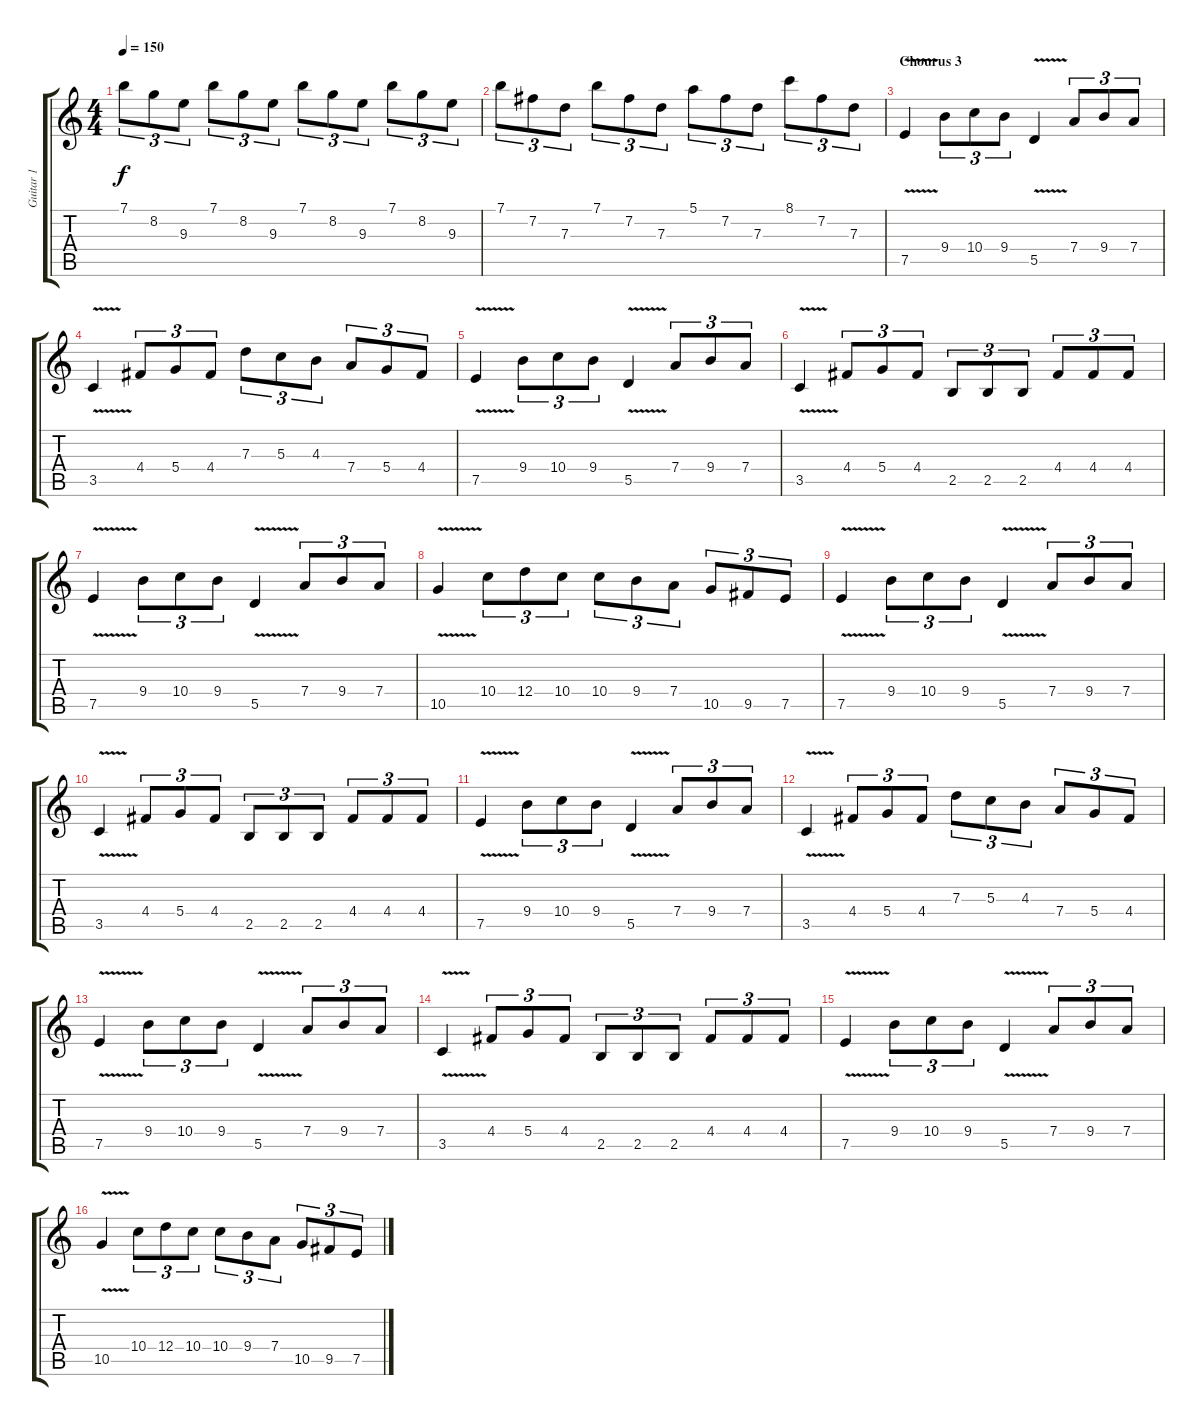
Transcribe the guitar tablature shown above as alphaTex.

\track ("Guitar 1" "Guitar 1") {instrument distortionguitar}
\staff {score tabs}
\tuning (E4 B3 G3 D3 A2 E2) {hide}
\ts (4 4)
\tempo 150
\clef g2
\ks c
7.1.8{tu (3 2) dy f} 8.2.8{tu (3 2)} 9.3.8{tu (3 2)} 7.1.8{tu (3 2)} 8.2.8{tu (3 2)} 9.3.8{tu (3 2)} 7.1.8{tu (3 2)} 8.2.8{tu (3 2)} 9.3.8{tu (3 2)} 7.1.8{tu (3 2)} 8.2.8{tu (3 2)} 9.3.8{tu (3 2)} |
7.1.8{tu (3 2)} 7.2.8{tu (3 2)} 7.3.8{tu (3 2)} 7.1.8{tu (3 2)} 7.2.8{tu (3 2)} 7.3.8{tu (3 2)} 5.1.8{tu (3 2)} 7.2.8{tu (3 2)} 7.3.8{tu (3 2)} 8.1.8{tu (3 2)} 7.2.8{tu (3 2)} 7.3.8{tu (3 2)} |
\section ("" "Chourus 3")
7.5{v}.4 9.4.8{tu (3 2)} 10.4.8{tu (3 2)} 9.4.8{tu (3 2)} 5.5{v}.4 7.4.8{tu (3 2)} 9.4.8{tu (3 2)} 7.4.8{tu (3 2)} |
3.5{v}.4 4.4.8{tu (3 2)} 5.4.8{tu (3 2)} 4.4.8{tu (3 2)} 7.3.8{tu (3 2)} 5.3.8{tu (3 2)} 4.3.8{tu (3 2)} 7.4.8{tu (3 2)} 5.4.8{tu (3 2)} 4.4.8{tu (3 2)} |
7.5{v}.4 9.4.8{tu (3 2)} 10.4.8{tu (3 2)} 9.4.8{tu (3 2)} 5.5{v}.4 7.4.8{tu (3 2)} 9.4.8{tu (3 2)} 7.4.8{tu (3 2)} |
3.5{v}.4 4.4.8{tu (3 2)} 5.4.8{tu (3 2)} 4.4.8{tu (3 2)} 2.5.8{tu (3 2)} 2.5.8{tu (3 2)} 2.5.8{tu (3 2)} 4.4.8{tu (3 2)} 4.4.8{tu (3 2)} 4.4.8{tu (3 2)} |
7.5{v}.4 9.4.8{tu (3 2)} 10.4.8{tu (3 2)} 9.4.8{tu (3 2)} 5.5{v}.4 7.4.8{tu (3 2)} 9.4.8{tu (3 2)} 7.4.8{tu (3 2)} |
10.5{v}.4 10.4.8{tu (3 2)} 12.4.8{tu (3 2)} 10.4.8{tu (3 2)} 10.4.8{tu (3 2)} 9.4.8{tu (3 2)} 7.4.8{tu (3 2)} 10.5.8{tu (3 2)} 9.5.8{tu (3 2)} 7.5.8{tu (3 2)} |
7.5{v}.4 9.4.8{tu (3 2)} 10.4.8{tu (3 2)} 9.4.8{tu (3 2)} 5.5{v}.4 7.4.8{tu (3 2)} 9.4.8{tu (3 2)} 7.4.8{tu (3 2)} |
3.5{v}.4 4.4.8{tu (3 2)} 5.4.8{tu (3 2)} 4.4.8{tu (3 2)} 2.5.8{tu (3 2)} 2.5.8{tu (3 2)} 2.5.8{tu (3 2)} 4.4.8{tu (3 2)} 4.4.8{tu (3 2)} 4.4.8{tu (3 2)} |
7.5{v}.4 9.4.8{tu (3 2)} 10.4.8{tu (3 2)} 9.4.8{tu (3 2)} 5.5{v}.4 7.4.8{tu (3 2)} 9.4.8{tu (3 2)} 7.4.8{tu (3 2)} |
3.5{v}.4 4.4.8{tu (3 2)} 5.4.8{tu (3 2)} 4.4.8{tu (3 2)} 7.3.8{tu (3 2)} 5.3.8{tu (3 2)} 4.3.8{tu (3 2)} 7.4.8{tu (3 2)} 5.4.8{tu (3 2)} 4.4.8{tu (3 2)} |
7.5{v}.4 9.4.8{tu (3 2)} 10.4.8{tu (3 2)} 9.4.8{tu (3 2)} 5.5{v}.4 7.4.8{tu (3 2)} 9.4.8{tu (3 2)} 7.4.8{tu (3 2)} |
3.5{v}.4 4.4.8{tu (3 2)} 5.4.8{tu (3 2)} 4.4.8{tu (3 2)} 2.5.8{tu (3 2)} 2.5.8{tu (3 2)} 2.5.8{tu (3 2)} 4.4.8{tu (3 2)} 4.4.8{tu (3 2)} 4.4.8{tu (3 2)} |
7.5{v}.4 9.4.8{tu (3 2)} 10.4.8{tu (3 2)} 9.4.8{tu (3 2)} 5.5{v}.4 7.4.8{tu (3 2)} 9.4.8{tu (3 2)} 7.4.8{tu (3 2)} |
10.5{v}.4 10.4.8{tu (3 2)} 12.4.8{tu (3 2)} 10.4.8{tu (3 2)} 10.4.8{tu (3 2)} 9.4.8{tu (3 2)} 7.4.8{tu (3 2)} 10.5.8{tu (3 2)} 9.5.8{tu (3 2)} 7.5.8{tu (3 2)}
